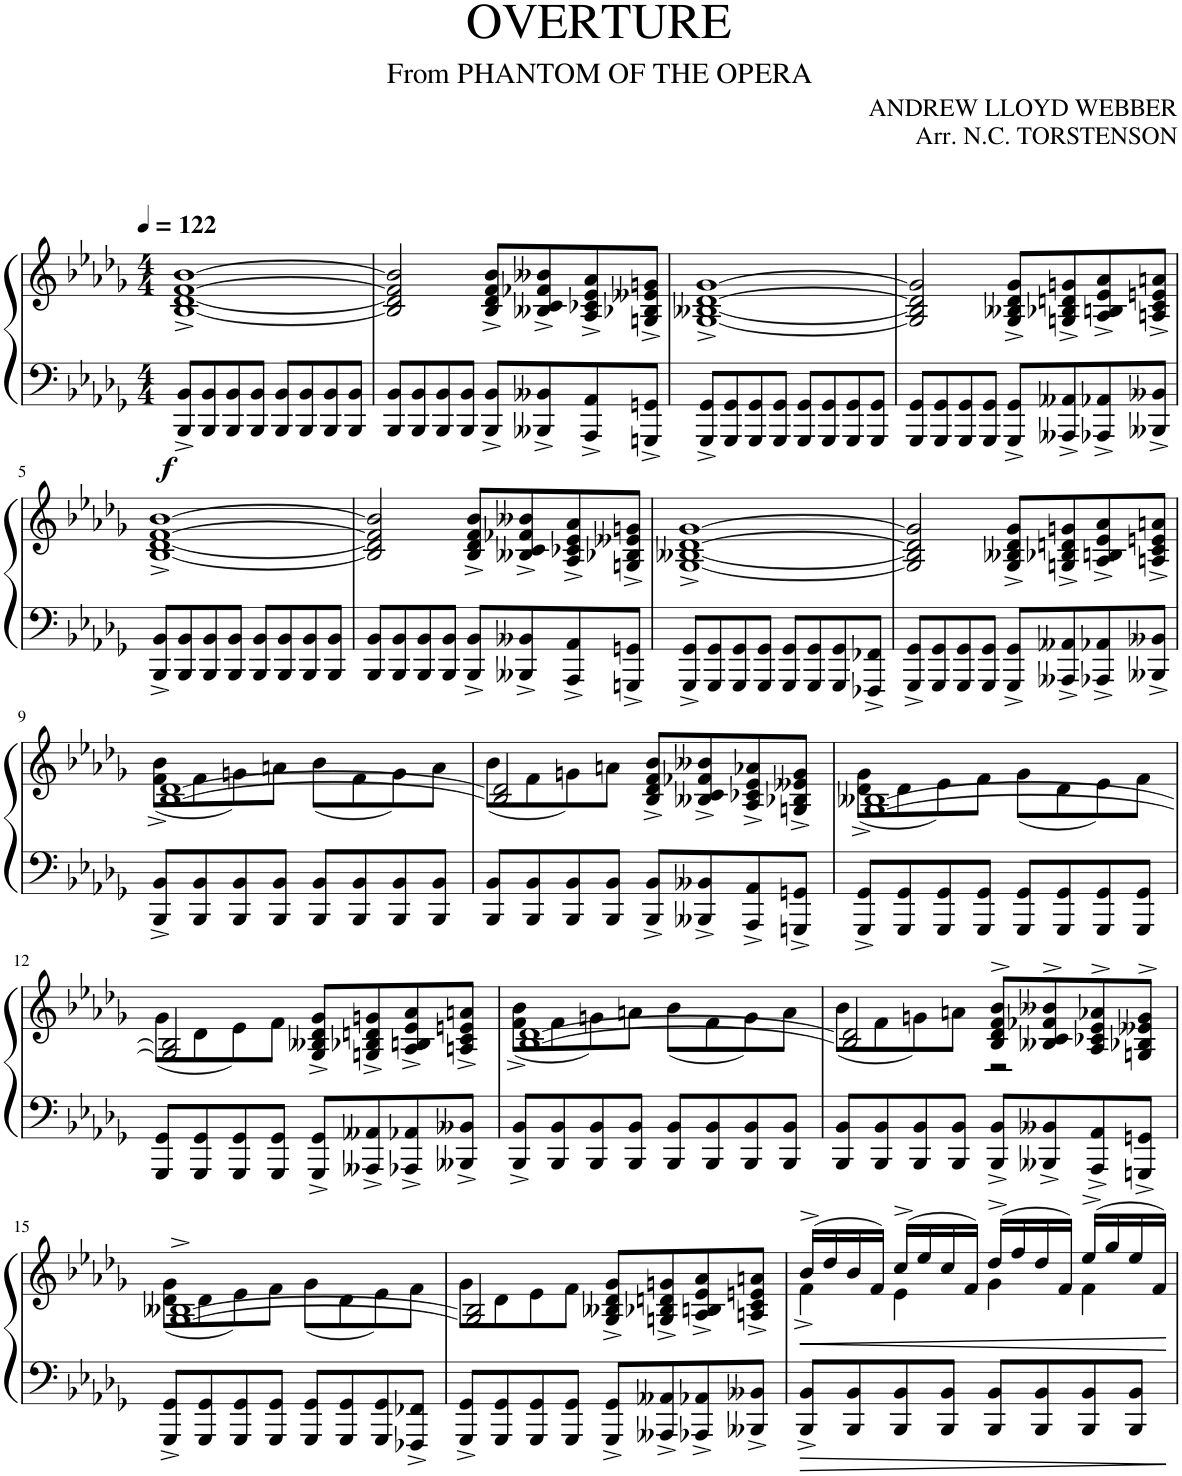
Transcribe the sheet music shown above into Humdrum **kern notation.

**kern	**kern	**dynam
*part1	*part1	*part1
*staff2	*staff1	*staff1/2
*I"Piano	*	*
*I'Pno.	*	*
*clefF4	*clefG2	*
*k[b-e-a-d-g-]	*k[b-e-a-d-g-]	*
*M4/4	*M4/4	*
*MM122	*MM122	*
=1	=1	=1
!	!	!LO:DY:b=2
8BBB-/^ 8BB-/^L	[1B-^ [1d-^ [1f^ [1b-^	f
8BBB-/ 8BB-/	.	.
8BBB-/ 8BB-/	.	.
8BBB-/ 8BB-/J	.	.
8BBB-/ 8BB-/L	.	.
8BBB-/ 8BB-/	.	.
8BBB-/ 8BB-/	.	.
8BBB-/ 8BB-/J	.	.
=2	=2	=2
8BBB-/ 8BB-/L	2B-/] 2d-/] 2f/] 2b-/]	.
8BBB-/ 8BB-/	.	.
8BBB-/ 8BB-/	.	.
8BBB-/ 8BB-/J	.	.
8BBB-/^ 8BB-/^L	8B-/^ 8d-/^ 8f/^ 8b-/^L	.
8BBB--X/^ 8BB--X/^	8B--X/^ 8c/^ 8f-X/^ 8b--X/^	.
8AAA-/^ 8AA-/^	8A-/^ 8c-X/^ 8e-/^ 8a-/^	.
8GGGn/^ 8GGn/^J	8Gn/^ 8B-X/^ 8e--X/^ 8gn/^J	.
=3	=3	=3
8GGG-/^ 8GG-/^L	[1G-^ [1B--X^ [1d-^ [1g-^	.
8GGG-/ 8GG-/	.	.
8GGG-/ 8GG-/	.	.
8GGG-/ 8GG-/J	.	.
8GGG-/ 8GG-/L	.	.
8GGG-/ 8GG-/	.	.
8GGG-/ 8GG-/	.	.
8GGG-/ 8GG-/J	.	.
=4	=4	=4
8GGG-/ 8GG-/L	2G-/] 2B--/] 2d-/] 2g-/]	.
8GGG-/ 8GG-/	.	.
8GGG-/ 8GG-/	.	.
8GGG-/ 8GG-/J	.	.
8GGG-/^ 8GG-/^L	8G-/^ 8B--X/^ 8d-/^ 8g-/^L	.
8AAA--X/^ 8AA--X/^	8Gn/^ 8B-X/^ 8dn/^ 8gn/^	.
8AAA-X/^ 8AA-X/^	8A-/^ 8Bn/^ 8e-/^ 8a-/^	.
8BBB--X/^ 8BB--X/^J	8An/^ 8c/^ 8en/^ 8an/^J	.
!!LO:LB:g=z
=5	=5	=5
8BBB-/^ 8BB-/^L	[1B-^ [1d-^ [1f^ [1b-^	.
8BBB-/ 8BB-/	.	.
8BBB-/ 8BB-/	.	.
8BBB-/ 8BB-/J	.	.
8BBB-/ 8BB-/L	.	.
8BBB-/ 8BB-/	.	.
8BBB-/ 8BB-/	.	.
8BBB-/ 8BB-/J	.	.
=6	=6	=6
8BBB-/ 8BB-/L	2B-/] 2d-/] 2f/] 2b-/]	.
8BBB-/ 8BB-/	.	.
8BBB-/ 8BB-/	.	.
8BBB-/ 8BB-/J	.	.
8BBB-/^ 8BB-/^L	8B-/^ 8d-/^ 8f/^ 8b-/^L	.
8BBB--X/^ 8BB--X/^	8B--X/^ 8c/^ 8f-X/^ 8b--X/^	.
8AAA-/^ 8AA-/^	8A-/^ 8c-X/^ 8e-/^ 8a-/^	.
8GGGn/^ 8GGn/^J	8Gn/^ 8B-X/^ 8e--X/^ 8gn/^J	.
=7	=7	=7
8GGG-/^ 8GG-/^L	[1G-^ [1B--X^ [1d-^ [1g-^	.
8GGG-/ 8GG-/	.	.
8GGG-/ 8GG-/	.	.
8GGG-/ 8GG-/J	.	.
8GGG-/ 8GG-/L	.	.
8GGG-/ 8GG-/	.	.
8GGG-/ 8GG-/	.	.
8FFF-X/^ 8FF-X/^J	.	.
=8	=8	=8
8GGG-/^ 8GG-/^L	2G-/] 2B--/] 2d-/] 2g-/]	.
8GGG-/ 8GG-/	.	.
8GGG-/ 8GG-/	.	.
8GGG-/ 8GG-/J	.	.
8GGG-/^ 8GG-/^L	8G-/^ 8B--X/^ 8d-/^ 8g-/^L	.
8AAA--X/^ 8AA--X/^	8Gn/^ 8B-X/^ 8dn/^ 8gn/^	.
8AAA-X/^ 8AA-X/^	8A-/^ 8Bn/^ 8e-/^ 8a-/^	.
8BBB--X/^ 8BB--X/^J	8An/^ 8c/^ 8en/^ 8an/^J	.
!!LO:LB:g=z
=9	=9	=9
*	*^	*
8BBB-/^ 8BB-/^L	[1B- [1d-	(8f\^ 8b-\^L	.
8BBB-/ 8BB-/	.	8f\	.
8BBB-/ 8BB-/	.	8gn\)	.
8BBB-/ 8BB-/J	.	8an\J	.
8BBB-/ 8BB-/L	.	(8b-\L	.
8BBB-/ 8BB-/	.	8f\	.
8BBB-/ 8BB-/	.	8g\)	.
8BBB-/ 8BB-/J	.	8a\J	.
=10	=10	=10	=10
8BBB-/ 8BB-/L	2B-/] 2d-/]	(8b-\L	.
8BBB-/ 8BB-/	.	8f\	.
8BBB-/ 8BB-/	.	8gn\)	.
8BBB-/ 8BB-/J	.	8an\J	.
8BBB-/^ 8BB-/^L	8B-/^ 8d-/^ 8f/^ 8b-/^L	2ryy	.
8BBB--X/^ 8BB--X/^	8B--X/^ 8c/^ 8f-X/^ 8b--X/^	.	.
8AAA-/^ 8AA-/^	8A-/^ 8c-X/^ 8e-/^ 8a-X/^	.	.
8GGGn/^ 8GGn/^J	8Gn/^ 8B-X/^ 8e--X/^ 8g/^J	.	.
=11	=11	=11	=11
8GGG-/^ 8GG-/^L	[1G- [1B--X	(8d-\^ 8g-\^L	.
8GGG-/ 8GG-/	.	8d-\	.
8GGG-/ 8GG-/	.	8e-\)	.
8GGG-/ 8GG-/J	.	8f\J	.
8GGG-/ 8GG-/L	.	(8g-\L	.
8GGG-/ 8GG-/	.	8d-\	.
8GGG-/ 8GG-/	.	8e-\)	.
8GGG-/ 8GG-/J	.	8f\J	.
!!LO:LB:g=z	!!
=12	=12	=12	=12
8GGG-/ 8GG-/L	2G-/] 2B--/]	(8g-\L	.
8GGG-/ 8GG-/	.	8d-\	.
8GGG-/ 8GG-/	.	8e-\)	.
8GGG-/ 8GG-/J	.	8f\J	.
8GGG-/^ 8GG-/^L	8G-/^ 8B--X/^ 8d-/^ 8g-/^L	2ryy	.
8AAA--X/^ 8AA--X/^	8Gn/^ 8B-X/^ 8dn/^ 8gn/^	.	.
8AAA-X/^ 8AA-X/^	8A-/^ 8Bn/^ 8e-/^ 8a-/^	.	.
8BBB--X/^ 8BB--X/^J	8An/^ 8c/^ 8en/^ 8an/^J	.	.
=13	=13	=13	=13
8BBB-/^ 8BB-/^L	[1B- [1d-	(8f\^ 8b-\^L	.
8BBB-/ 8BB-/	.	8f\	.
8BBB-/ 8BB-/	.	8gn\)	.
8BBB-/ 8BB-/J	.	8an\J	.
8BBB-/ 8BB-/L	.	(8b-\L	.
8BBB-/ 8BB-/	.	8f\	.
8BBB-/ 8BB-/	.	8g\)	.
8BBB-/ 8BB-/J	.	8a\J	.
=14	=14	=14	=14
8BBB-/ 8BB-/L	2B-/] 2d-/]	(8b-\L	.
8BBB-/ 8BB-/	.	8f\	.
8BBB-/ 8BB-/	.	8gn\)	.
8BBB-/ 8BB-/J	.	8an\J	.
8BBB-/^ 8BB-/^L	8B-/^ 8d-/^ 8f/^ 8b-/^L	2r	.
8BBB--X/^ 8BB--X/^	8B--X/^ 8c/^ 8f-X/^ 8b--X/^	.	.
8AAA-/^ 8AA-/^	8A-/^ 8c-X/^ 8e-/^ 8a-X/^	.	.
8GGGn/^ 8GGn/^J	8Gn/^ 8B-X/^ 8e--X/^ 8g/^J	.	.
!!LO:LB:g=z	!!
=15	=15	=15	=15
8GGG-/^ 8GG-/^L	[1G-^ [1B--X^	(8d-\ 8g-\L	.
8GGG-/ 8GG-/	.	8d-\	.
8GGG-/ 8GG-/	.	8e-\)	.
8GGG-/ 8GG-/J	.	8f\J	.
8GGG-/ 8GG-/L	.	(8g-\L	.
8GGG-/ 8GG-/	.	8d-\	.
8GGG-/ 8GG-/	.	8e-\)	.
8FFF-X/^ 8FF-X/^J	.	8f\J	.
=16	=16	=16	=16
8GGG-/^ 8GG-/^L	2G-/] 2B--/]	8g-\L	.
8GGG-/ 8GG-/	.	8d-\	.
8GGG-/ 8GG-/	.	8e-\	.
8GGG-/ 8GG-/J	.	8f\J	.
8GGG-/^ 8GG-/^L	8G-/^ 8B--X/^ 8d-/^ 8g-/^L	2ryy	.
8AAA--X/^ 8AA--X/^	8Gn/^ 8B-X/^ 8dn/^ 8gn/^	.	.
8AAA-X/^ 8AA-X/^	8A-/^ 8Bn/^ 8e-/^ 8a-/^	.	.
8BBB--X/^ 8BB--X/^J	8An/^ 8c/^ 8en/^ 8an/^J	.	.
=17	=17	=17	=17
!	!	!	!LO:HP:b
8BBB-/^ 8BB-/^L	(16b-^/LL	4f^\	<
.	16dd-/	.	.
8BBB-/ 8BB-/	16b-/	.	.
.	16f/JJ)	.	.
8BBB-/ 8BB-/	(16cc^/LL	4e-\	.
.	16ee-/	.	.
8BBB-/ 8BB-/J	16cc/	.	.
.	16f/JJ)	.	.
8BBB-/ 8BB-/L	(16dd-^/LL	4g-\	.
.	16ff/	.	.
8BBB-/ 8BB-/	16dd-/	.	.
.	16f/JJ)	.	.
8BBB-/ 8BB-/	(16ee-^/LL	4f\	.
.	16gg-/	.	.
8BBB-/ 8BB-/J	16ee-/	.	.
.	16f/JJ)	.	.
*	*v	*v	*
.	.	[
=	=	=
*-	*-	*-
